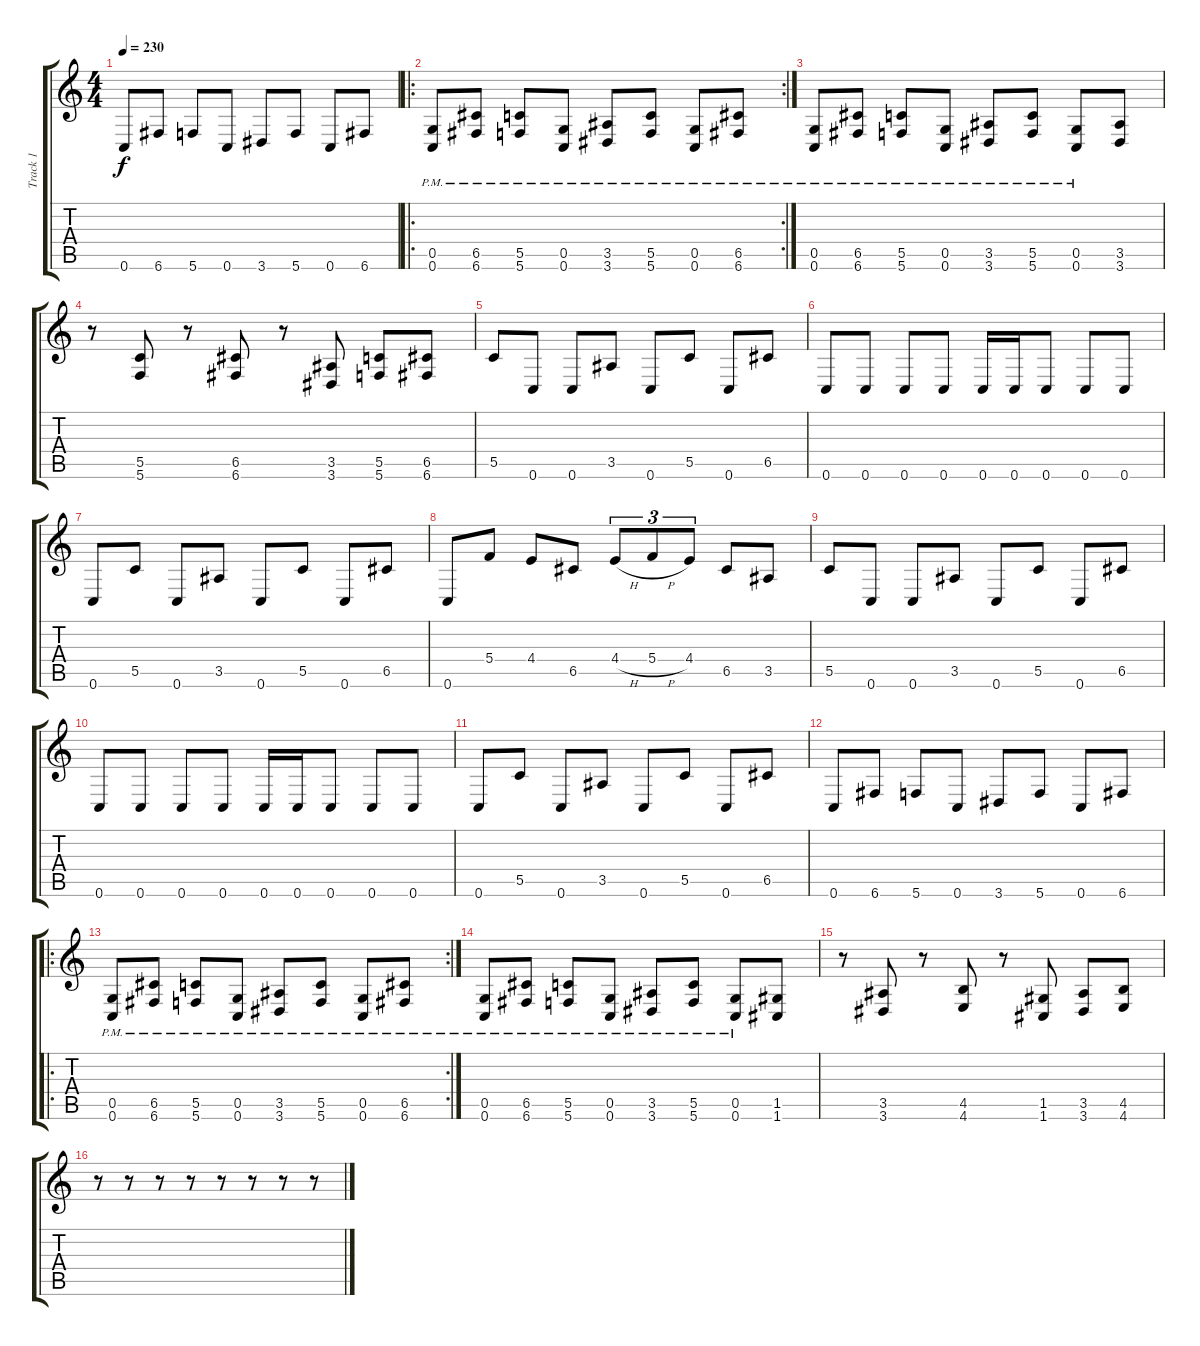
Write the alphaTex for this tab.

\track ("Track 1" "Track 1") {instrument distortionguitar}
\staff {score tabs}
\tuning (D4 A3 F3 C3 G2 C2) {hide}
\ts (4 4)
\tempo 230
\clef g2
\ks c
0.6.8{dy f} 6.6.8 5.6.8 0.6.8 3.6.8 5.6.8 0.6.8 6.6.8 |
\ro
\rc 2
(0.5{pm} 0.6{pm}).8 (6.5{pm} 6.6{pm}).8 (5.5{pm} 5.6{pm}).8 (0.5{pm} 0.6{pm}).8 (3.5{pm} 3.6{pm}).8 (5.5{pm} 5.6{pm}).8 (0.5{pm} 0.6{pm}).8 (6.5{pm} 6.6{pm}).8 |
(0.5{pm} 0.6{pm}).8 (6.5{pm} 6.6{pm}).8 (5.5{pm} 5.6{pm}).8 (0.5{pm} 0.6{pm}).8 (3.5{pm} 3.6{pm}).8 (5.5{pm} 5.6{pm}).8 (0.5{pm} 0.6{pm}).8 (3.5 3.6).8 |
r.8 (5.5 5.6).8 r.8 (6.5 6.6).8 r.8 (3.5 3.6).8 (5.5 5.6).8 (6.5 6.6).8 |
5.5.8 0.6.8 0.6.8 3.5.8 0.6.8 5.5.8 0.6.8 6.5.8 |
0.6.8 0.6.8 0.6.8 0.6.8 0.6.16 0.6.16 0.6.8 0.6.8 0.6.8 |
0.6.8 5.5.8 0.6.8 3.5.8 0.6.8 5.5.8 0.6.8 6.5.8 |
0.6.8 5.4.8 4.4.8 6.5.8 4.4{h}.8{tu (3 2)} 5.4{h}.8{tu (3 2)} 4.4.8{tu (3 2)} 6.5.8 3.5.8 |
5.5.8 0.6.8 0.6.8 3.5.8 0.6.8 5.5.8 0.6.8 6.5.8 |
0.6.8 0.6.8 0.6.8 0.6.8 0.6.16 0.6.16 0.6.8 0.6.8 0.6.8 |
0.6.8 5.5.8 0.6.8 3.5.8 0.6.8 5.5.8 0.6.8 6.5.8 |
0.6.8 6.6.8 5.6.8 0.6.8 3.6.8 5.6.8 0.6.8 6.6.8 |
\ro
\rc 2
(0.5{pm} 0.6{pm}).8 (6.5{pm} 6.6{pm}).8 (5.5{pm} 5.6{pm}).8 (0.5{pm} 0.6{pm}).8 (3.5{pm} 3.6{pm}).8 (5.5{pm} 5.6{pm}).8 (0.5{pm} 0.6{pm}).8 (6.5{pm} 6.6{pm}).8 |
(0.5{pm} 0.6{pm}).8 (6.5{pm} 6.6{pm}).8 (5.5{pm} 5.6{pm}).8 (0.5{pm} 0.6{pm}).8 (3.5{pm} 3.6{pm}).8 (5.5{pm} 5.6{pm}).8 (0.5{pm} 0.6{pm}).8 (1.5 1.6).8 |
r.8 (3.5 3.6).8 r.8 (4.5 4.6).8 r.8 (1.5 1.6).8 (3.5 3.6).8 (4.5 4.6).8 |
r.8 r.8 r.8 r.8 r.8 r.8 r.8 r.8
